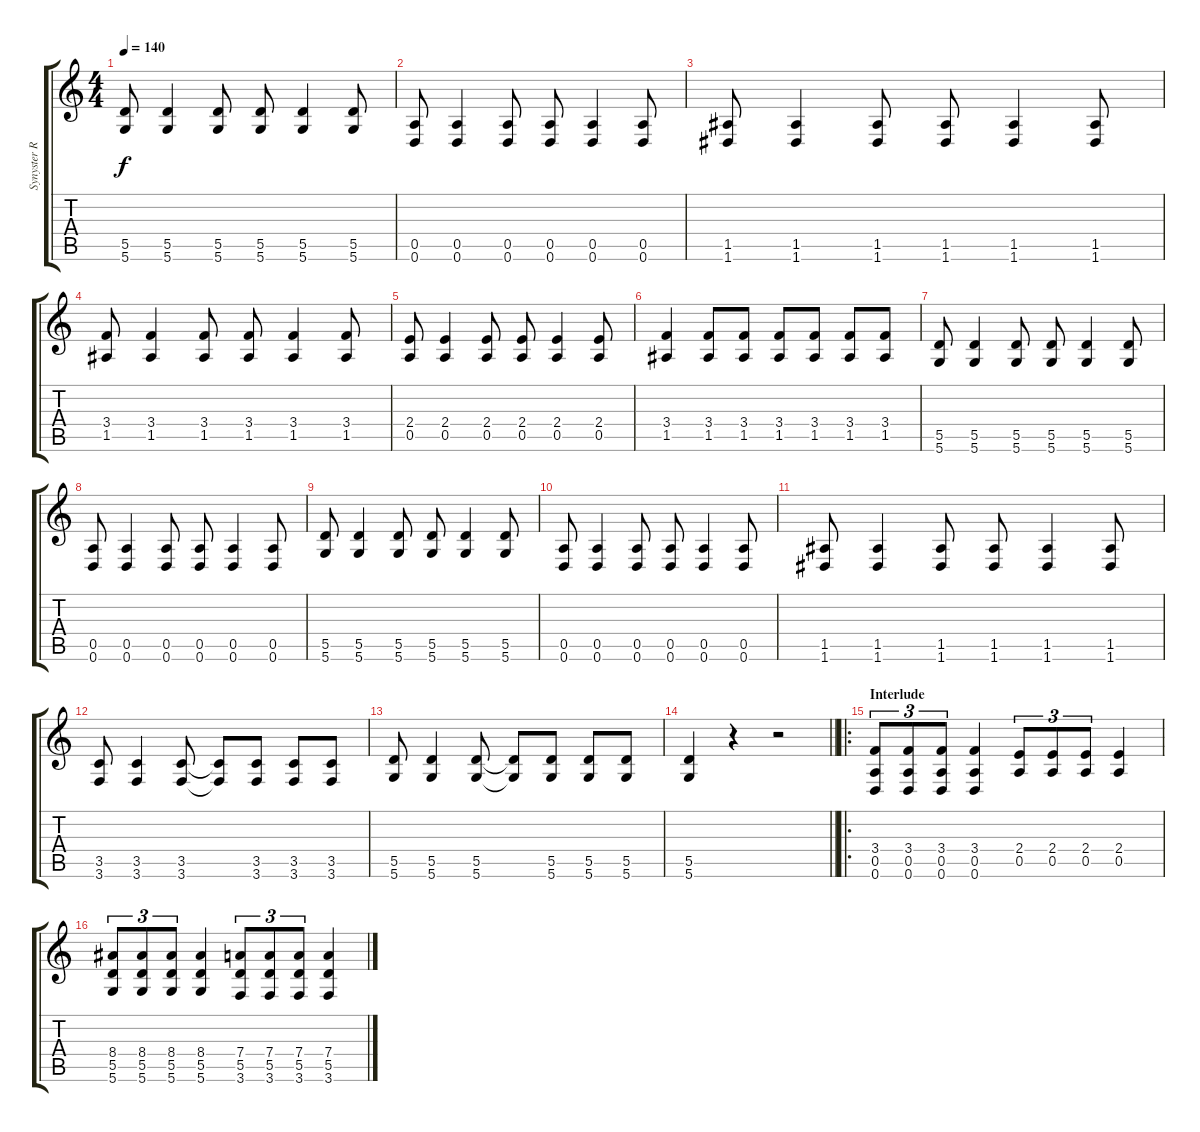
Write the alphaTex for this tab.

\track ("Synyster Rhy" "Synyster R") {instrument distortionguitar}
\staff {score tabs}
\tuning (E4 B3 G3 D3 A2 D2) {hide}
\ts (4 4)
\tempo 140
\clef g2
\ks c
(5.5 5.6).8{dy f} (5.5 5.6).4 (5.5 5.6).8 (5.5 5.6).8 (5.5 5.6).4 (5.5 5.6).8 |
(0.5 0.6).8 (0.5 0.6).4 (0.5 0.6).8 (0.5 0.6).8 (0.5 0.6).4 (0.5 0.6).8 |
(1.5 1.6).8 (1.5 1.6).4 (1.5 1.6).8 (1.5 1.6).8 (1.5 1.6).4 (1.5 1.6).8 |
(3.4 1.5).8 (3.4 1.5).4 (3.4 1.5).8 (3.4 1.5).8 (3.4 1.5).4 (3.4 1.5).8 |
(2.4 0.5).8 (2.4 0.5).4 (2.4 0.5).8 (2.4 0.5).8 (2.4 0.5).4 (2.4 0.5).8 |
(3.4 1.5).4 (3.4 1.5).8 (3.4 1.5).8 (3.4 1.5).8 (3.4 1.5).8 (3.4 1.5).8 (3.4 1.5).8 |
(5.5 5.6).8 (5.5 5.6).4 (5.5 5.6).8 (5.5 5.6).8 (5.5 5.6).4 (5.5 5.6).8 |
(0.5 0.6).8 (0.5 0.6).4 (0.5 0.6).8 (0.5 0.6).8 (0.5 0.6).4 (0.5 0.6).8 |
(5.5 5.6).8 (5.5 5.6).4 (5.5 5.6).8 (5.5 5.6).8 (5.5 5.6).4 (5.5 5.6).8 |
(0.5 0.6).8 (0.5 0.6).4 (0.5 0.6).8 (0.5 0.6).8 (0.5 0.6).4 (0.5 0.6).8 |
(1.5 1.6).8 (1.5 1.6).4 (1.5 1.6).8 (1.5 1.6).8 (1.5 1.6).4 (1.5 1.6).8 |
(3.5 3.6).8 (3.5 3.6).4 (3.5 3.6).8 (3.5{t} 3.6{t}).8 (3.5 3.6).8 (3.5 3.6).8 (3.5 3.6).8 |
(5.5 5.6).8 (5.5 5.6).4 (5.5 5.6).8 (5.5{t} 5.6{t}).8 (5.5 5.6).8 (5.5 5.6).8 (5.5 5.6).8 |
\barLineRight lightlight
(5.5 5.6).4 r.4 r.2 |
\ro
\section ("" "Interlude")
(3.4 0.5 0.6).8{tu (3 2)} (3.4 0.5 0.6).8{tu (3 2)} (3.4 0.5 0.6).8{tu (3 2)} (3.4 0.5 0.6).4 (2.4 0.5).8{tu (3 2)} (2.4 0.5).8{tu (3 2)} (2.4 0.5).8{tu (3 2)} (2.4 0.5).4 |
(8.4 5.5 5.6).8{tu (3 2)} (8.4 5.5 5.6).8{tu (3 2)} (8.4 5.5 5.6).8{tu (3 2)} (8.4 5.5 5.6).4 (7.4 5.5 3.6).8{tu (3 2)} (7.4 5.5 3.6).8{tu (3 2)} (7.4 5.5 3.6).8{tu (3 2)} (7.4 5.5 3.6).4
